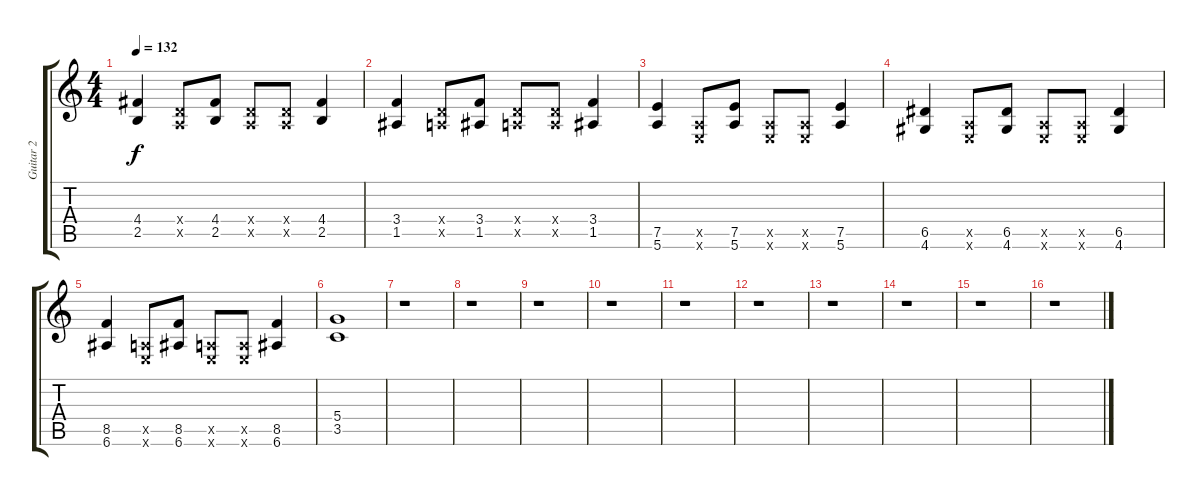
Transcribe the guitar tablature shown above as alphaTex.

\track ("Guitar 2" "Guitar 2") {instrument overdrivenguitar}
\staff {score tabs}
\tuning (E4 B3 G3 D3 A2 E2) {hide}
\ts (4 4)
\tempo 132
\clef g2
\ks c
(4.4 2.5).4{dy f} (0.4{x} 0.5{x}).8 (4.4 2.5).8 (0.4{x} 0.5{x}).8 (0.4{x} 0.5{x}).8 (4.4 2.5).4 |
(3.4 1.5).4 (0.4{x} 0.5{x}).8 (3.4 1.5).8 (0.4{x} 0.5{x}).8 (0.4{x} 0.5{x}).8 (3.4 1.5).4 |
(7.5 5.6).4 (0.5{x} 0.6{x}).8 (7.5 5.6).8 (0.5{x} 0.6{x}).8 (0.5{x} 0.6{x}).8 (7.5 5.6).4 |
(6.5 4.6).4 (0.5{x} 0.6{x}).8 (6.5 4.6).8 (0.5{x} 0.6{x}).8 (0.5{x} 0.6{x}).8 (6.5 4.6).4 |
(8.5 6.6).4 (0.5{x} 0.6{x}).8 (8.5 6.6).8 (0.5{x} 0.6{x}).8 (0.5{x} 0.6{x}).8 (8.5 6.6).4 |
(5.4 3.5).1 |
r.1 |
r.1 |
r.1 |
r.1 |
r.1 |
r.1 |
r.1 |
r.1 |
r.1 |
r.1
